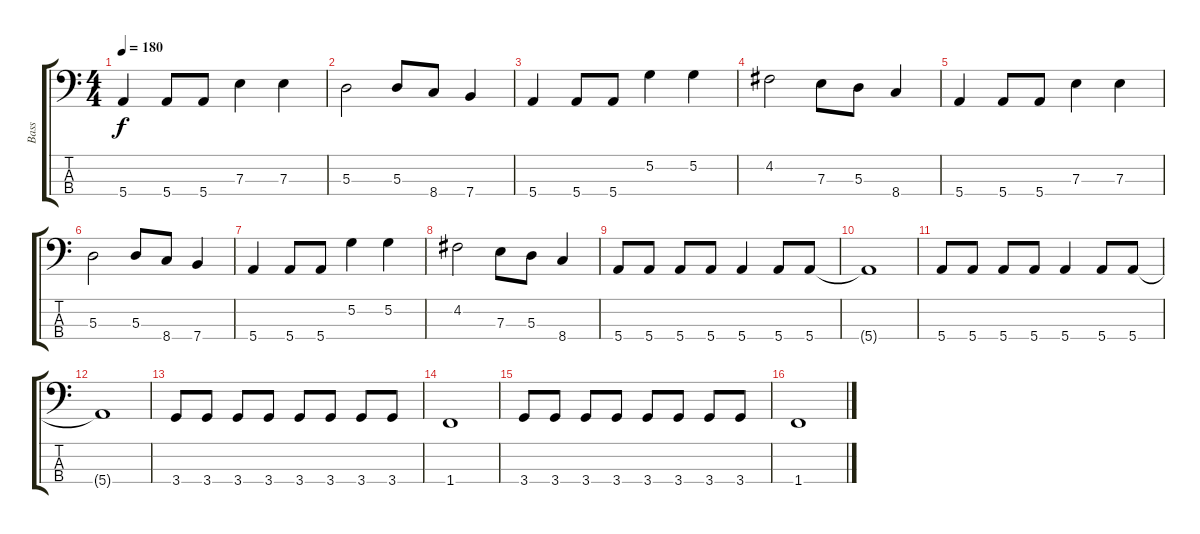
\track ("Bass" "Bass") {instrument fretlessbass}
\staff {score tabs}
\tuning (G2 D2 A1 E1) {hide}
\ts (4 4)
\tempo 180
\clef f4
\ks c
5.4.4{dy f} 5.4.8 5.4.8 7.3.4 7.3.4 |
5.3.2 5.3.8 8.4.8 7.4.4 |
5.4.4 5.4.8 5.4.8 5.2.4 5.2.4 |
4.2.2 7.3.8 5.3.8 8.4.4 |
5.4.4 5.4.8 5.4.8 7.3.4 7.3.4 |
5.3.2 5.3.8 8.4.8 7.4.4 |
5.4.4 5.4.8 5.4.8 5.2.4 5.2.4 |
4.2.2 7.3.8 5.3.8 8.4.4 |
5.4.8 5.4.8 5.4.8 5.4.8 5.4.4 5.4.8 5.4.8 |
5.4{t}.1 |
5.4.8 5.4.8 5.4.8 5.4.8 5.4.4 5.4.8 5.4.8 |
5.4{t}.1 |
3.4.8 3.4.8 3.4.8 3.4.8 3.4.8 3.4.8 3.4.8 3.4.8 |
1.4.1 |
3.4.8 3.4.8 3.4.8 3.4.8 3.4.8 3.4.8 3.4.8 3.4.8 |
1.4.1
